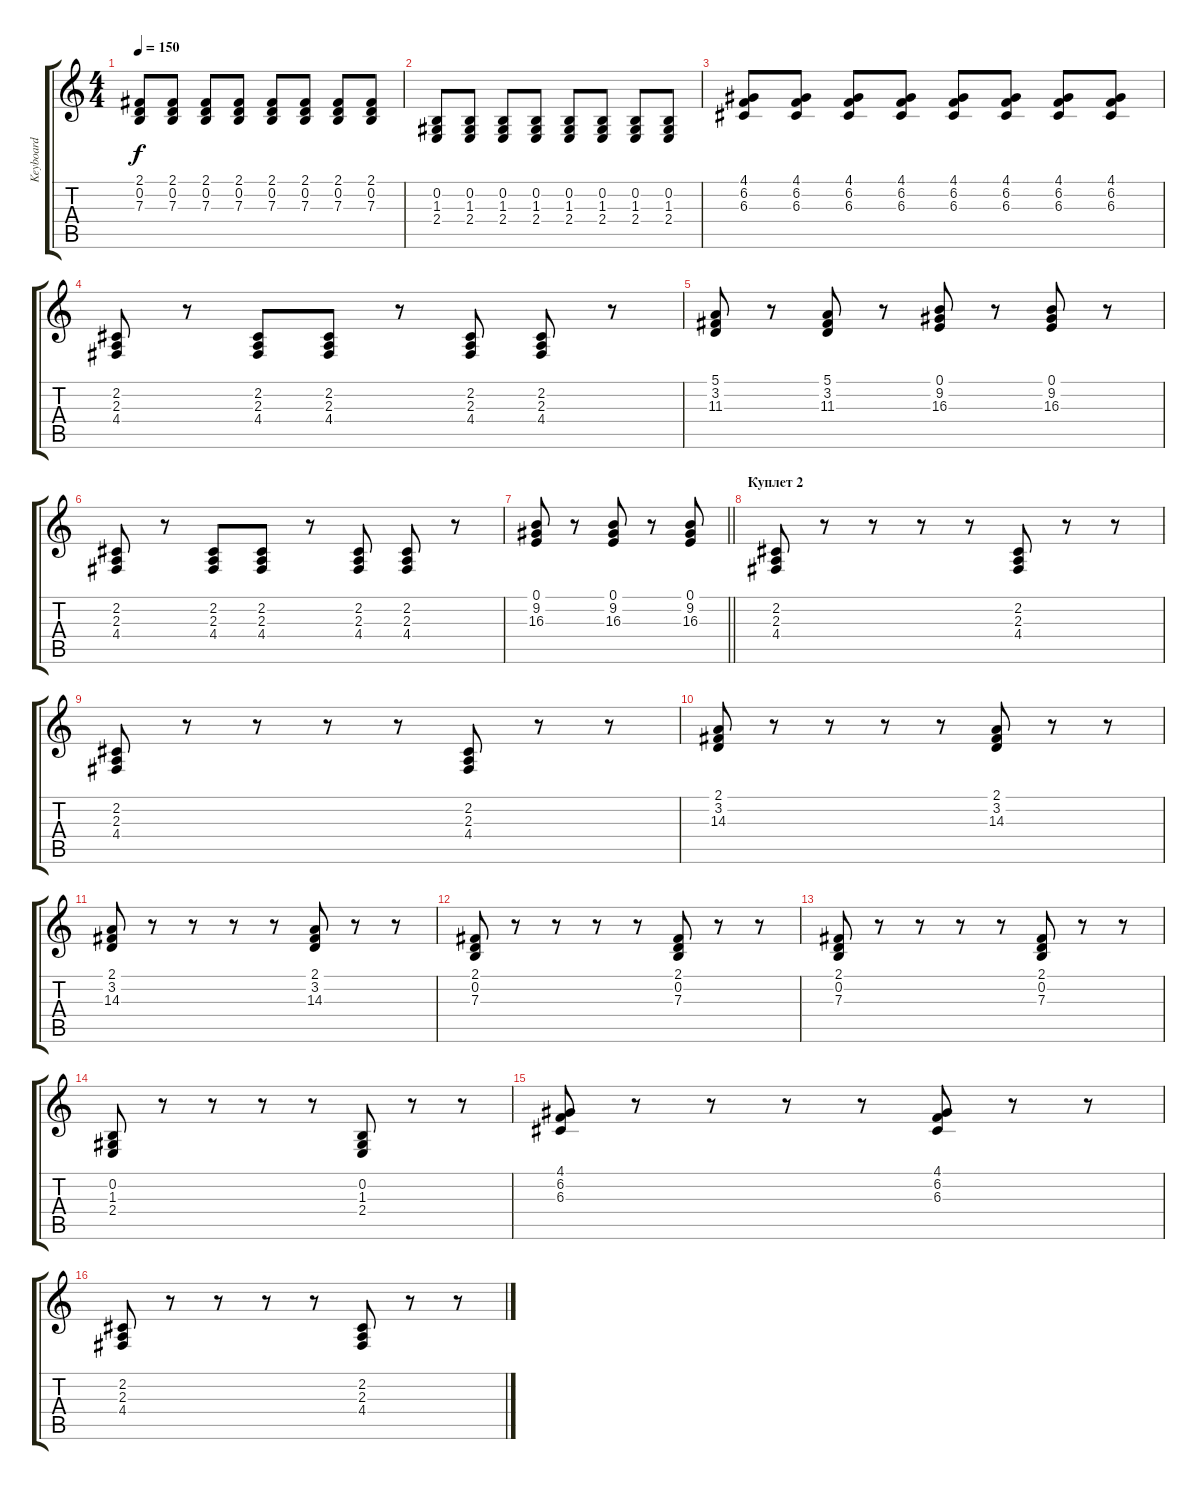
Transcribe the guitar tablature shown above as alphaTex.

\track ("Keyboard" "Keyboard") {instrument accordion}
\staff {score tabs}
\tuning (E4 B3 G3 D3 A2 E2) {hide}
\ts (4 4)
\tempo 150
\clef g2
\ks c
(2.1 0.2 7.3).8{dy f} (2.1 0.2 7.3).8 (2.1 0.2 7.3).8 (2.1 0.2 7.3).8 (2.1 0.2 7.3).8 (2.1 0.2 7.3).8 (2.1 0.2 7.3).8 (2.1 0.2 7.3).8 |
(0.2 1.3 2.4).8 (0.2 1.3 2.4).8 (0.2 1.3 2.4).8 (0.2 1.3 2.4).8 (0.2 1.3 2.4).8 (0.2 1.3 2.4).8 (0.2 1.3 2.4).8 (0.2 1.3 2.4).8 |
(4.1 6.2 6.3).8 (4.1 6.2 6.3).8 (4.1 6.2 6.3).8 (4.1 6.2 6.3).8 (4.1 6.2 6.3).8 (4.1 6.2 6.3).8 (4.1 6.2 6.3).8 (4.1 6.2 6.3).8 |
(2.2 2.3 4.4).8 r.8 (2.2 2.3 4.4).8 (2.2 2.3 4.4).8 r.8 (2.2 2.3 4.4).8 (2.2 2.3 4.4).8 r.8 |
(5.1 3.2 11.3).8 r.8 (5.1 3.2 11.3).8 r.8 (0.1 9.2 16.3).8 r.8 (0.1 9.2 16.3).8 r.8 |
(2.2 2.3 4.4).8 r.8 (2.2 2.3 4.4).8 (2.2 2.3 4.4).8 r.8 (2.2 2.3 4.4).8 (2.2 2.3 4.4).8 r.8 |
\barLineRight lightlight
(0.1 9.2 16.3).8 r.8 (0.1 9.2 16.3).8 r.8 (0.1 9.2 16.3).8 |
\section ("" "Куплет 2")
(2.2 2.3 4.4).8 r.8 r.8 r.8 r.8 (2.2 2.3 4.4).8 r.8 r.8 |
(2.2 2.3 4.4).8 r.8 r.8 r.8 r.8 (2.2 2.3 4.4).8 r.8 r.8 |
(2.1 3.2 14.3).8 r.8 r.8 r.8 r.8 (2.1 3.2 14.3).8 r.8 r.8 |
(2.1 3.2 14.3).8 r.8 r.8 r.8 r.8 (2.1 3.2 14.3).8 r.8 r.8 |
(2.1 0.2 7.3).8 r.8 r.8 r.8 r.8 (2.1 0.2 7.3).8 r.8 r.8 |
(2.1 0.2 7.3).8 r.8 r.8 r.8 r.8 (2.1 0.2 7.3).8 r.8 r.8 |
(0.2 1.3 2.4).8 r.8 r.8 r.8 r.8 (0.2 1.3 2.4).8 r.8 r.8 |
(4.1 6.2 6.3).8 r.8 r.8 r.8 r.8 (4.1 6.2 6.3).8 r.8 r.8 |
(2.2 2.3 4.4).8 r.8 r.8 r.8 r.8 (2.2 2.3 4.4).8 r.8 r.8
